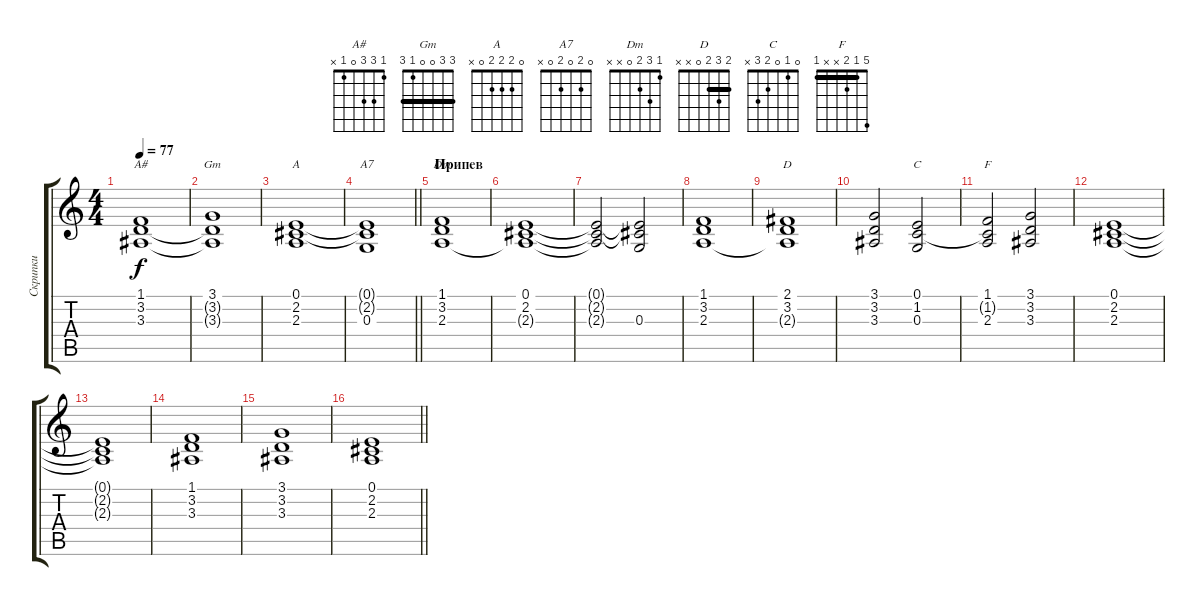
\track ("Скрипки" "Скрипки") {instrument stringensemble2}
\staff {score tabs}
\tuning (E4 B3 G3 D3 A2 E2) {hide}
\chord ("A#" 1 3 3 0 1 x)
\chord ("Gm" 3 3 0 0 1 3) {barre 3}
\chord ("A" 0 2 2 2 0 x)
\chord ("A7" 0 2 0 2 0 x)
\chord ("Dm" 1 3 2 0 x x)
\chord ("D" 2 3 2 0 x x) {barre 2}
\chord ("C" 0 1 0 2 3 x)
\chord ("F" 5 1 2 x x 1) {barre 1}
\ts (4 4)
\tempo 77
\clef g2
\ks c
(1.1 3.2 3.3).1{ch "A#" dy f} |
(3.1 3.2{t} 3.3{t}).1{ch "Gm"} |
(0.1 2.2 2.3).1{ch "A"} |
\barLineRight lightlight
(0.1{t} 2.2{t} 0.3).1{ch "A7"} |
\section ("" "Припев")
(1.1 3.2 2.3).1{ch "Dm" volume 8} |
(0.1 2.2 2.3{t}).1 |
(0.1{t} 2.2{t} 2.3{t}).2 (0.1{t} 2.2{t} 0.3).2 |
(1.1 3.2 2.3).1 |
(2.1 3.2 2.3{t}).1{ch "D"} |
(3.1 3.2 3.3).2 (0.1 1.2 0.3).2{ch "C"} |
(1.1 1.2{t} 2.3).2{ch "F"} (3.1 3.2 3.3).2 |
(0.1 2.2 2.3).1 |
(0.1{t} 2.2{t} 2.3{t}).1 |
(1.1 3.2 3.3).1 |
(3.1 3.2 3.3).1 |
\barLineRight lightlight
(0.1 2.2 2.3).1
